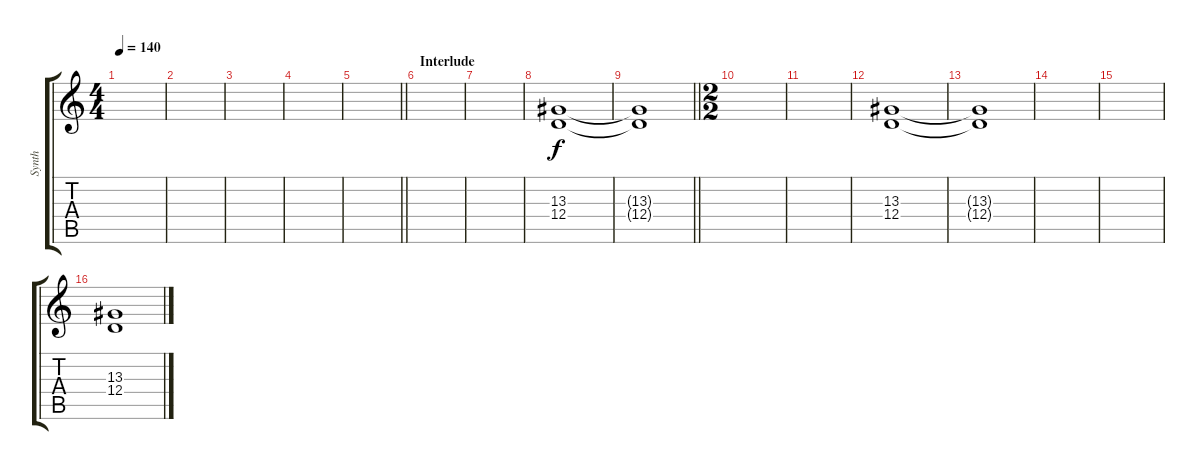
\track ("Synth" "Synth") {instrument lead2sawtooth}
\staff {score tabs}
\tuning (E4 B3 G3 D3 A2 D2) {hide}
\ts (4 4)
\tempo 140
\clef g2
\ks c
|
|
|
|
\barLineRight lightlight
|
\section ("" "Interlude")
|
|
(13.3 12.4).1{volume 9 balance 0 instrument lead2sawtooth} |
\barLineRight lightlight
(13.3{t} 12.4{t}).1 |
\ts (2 2)
|
|
(13.3 12.4).1{balance 16} |
(13.3{t} 12.4{t}).1 |
|
|
(13.3 12.4).1{balance 0}
